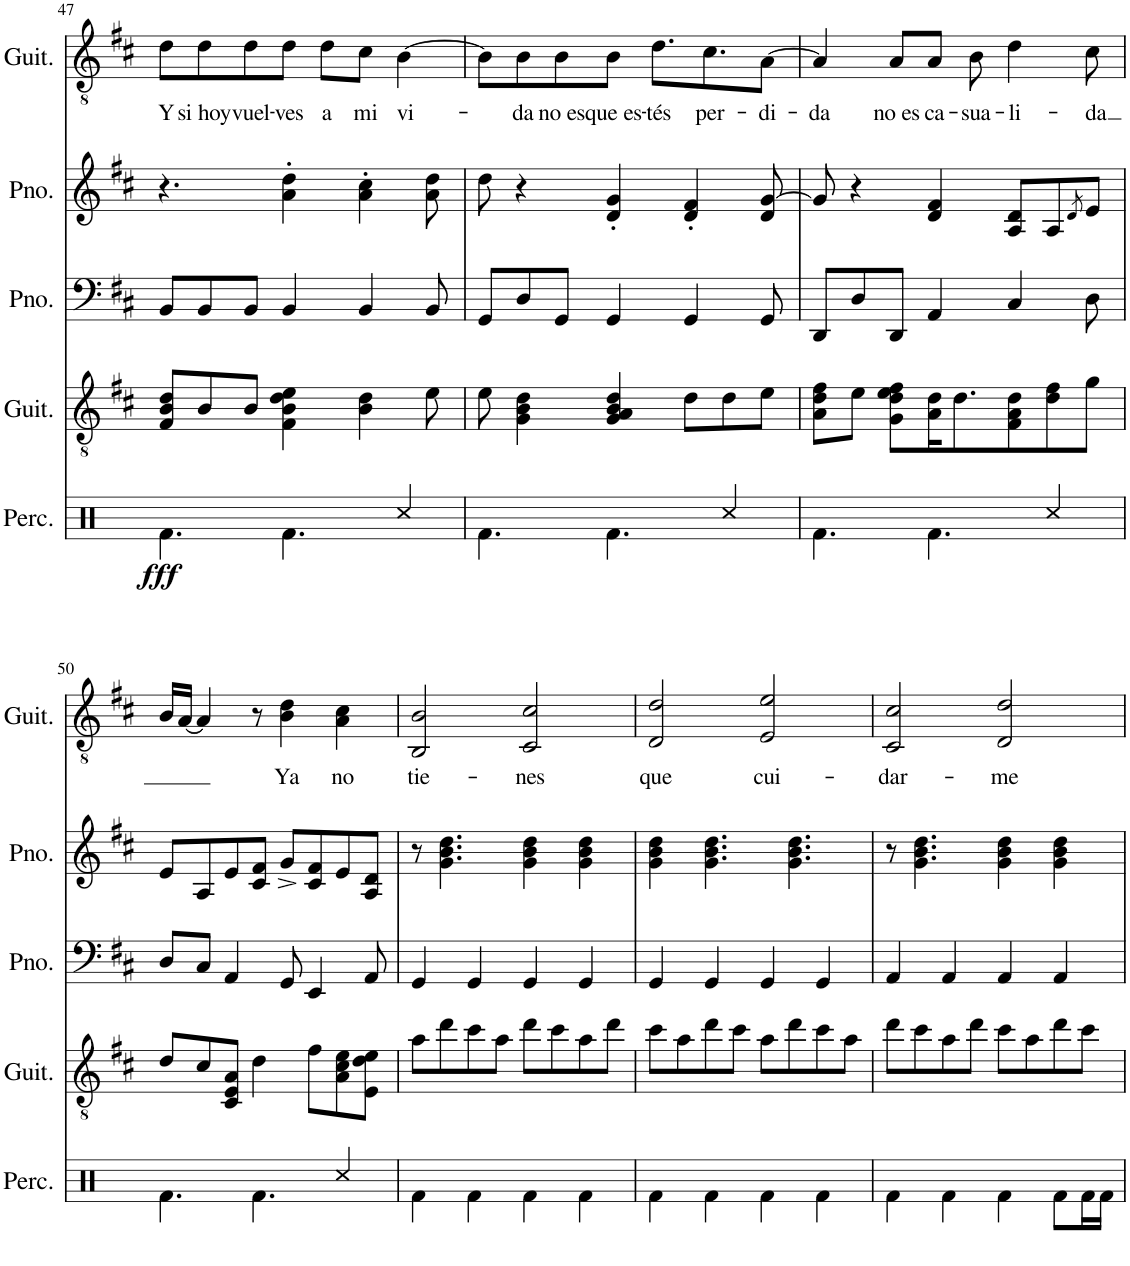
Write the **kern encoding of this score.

**kern	**dynam	**kern	**kern	**kern	**kern	**text
*part5	*part5	*part4	*part3	*part2	*part1	*part1
*staff5	*staff5	*staff4	*staff3	*staff2	*staff1	*staff1
*I"Set de percusión	*	*I"Guitarra acústica	*I"Piano	*I"Piano	*I"Guitarra clásica	*
*I'Perc.	*	*I'Guit.	*I'Pno.	*I'Pno.	*I'Guit.	*
!!LO:PB:g=z
*clefX	*	*clefGv2	*clefF4	*clefG2	*clefGv2	*
*k[]	*	*k[f#c#]	*k[f#c#]	*k[f#c#]	*k[f#c#]	*
*M4/4	*	*M4/4	*M4/4	*M4/4	*M4/4	*
=47	=47	=47	=47	=47	=47	=47
!	!LO:DY:b	!	!	!	!	!LO:LY:b
4.Rf\	fff	8F#/ 8B/ 8d/L	8BB/L	4.r	8d\L	Y
!	!	!	!	!	!	!LO:LY:b
.	.	8B/	8BB/	.	8d\	si hoy
!	!	!	!	!	!	!LO:LY:b
.	.	8B/J	8BB/J	.	8d\	vuel-
!	!	!	!	!	!	!LO:LY:b
4.Rf\	.	4F#\ 4B\ 4d\ 4e\	4BB/	4a\' 4dd\'	8d\J	-ves
!	!	!	!	!	!	!LO:LY:b
.	.	.	.	.	8d\L	a
!	!	!	!	!	!	!LO:LY:b
.	.	4B\ 4d\	4BB/	4a\' 4cc#\'	8c#\J	mi
!	!	!	!	!	!	!LO:LY:b
4Rcc/	.	.	.	.	[4B\	vi-
.	.	8e\	8BB/	8a\ 8dd\	.	.
=48	=48	=48	=48	=48	=48	=48
4.Rf\	.	8e\	8GG/L	8dd\	8B\L]	.
!	!	!	!	!	!	!LO:LY:b
.	.	4G\ 4B\ 4d\	8D/	4r	8B\	-da
!	!	!	!	!	!	!LO:LY:b
.	.	.	8GG/J	.	8B\	no es
!	!	!	!	!	!	!LO:LY:b
4.Rf\	.	4G/ 4A/ 4B/ 4d/	4GG/	4d/' 4g/'	8B\J	que es-
!	!	!	!	!	!	!LO:LY:b
.	.	.	.	.	8.d\L	-tés
.	.	8d\L	4GG/	4d/' 4f#/'	.	.
!	!	!	!	!	!	!LO:LY:b
.	.	.	.	.	8.c#\	per-
4Rcc/	.	8d\	.	.	.	.
!	!	!	!	!	!	!LO:LY:b
.	.	8e\J	8GG/	8d/ [8g/	[8A\J	-di-
=49	=49	=49	=49	=49	=49	=49
!	!	!	!	!	!	!LO:LY:b
4.Rf\	.	8A\ 8d\ 8f#\L	8DD/L	8g/]	4A/]	-da
.	.	8e\J	8D/	4r	.	.
!	!	!	!	!	!	!LO:LY:b
.	.	8G\ 8d\ 8e\ 8f#\L	8DD/J	.	8A/L	no es
!	!	!	!	!	!	!LO:LY:b
4.Rf\	.	16A\ 16d\K	4AA/	4d/ 4f#/	8A/J	ca-
.	.	8.d\	.	.	.	.
!	!	!	!	!	!	!LO:LY:b
.	.	.	.	.	8B\	-sua-
!	!	!	!	!	!	!LO:LY:b
.	.	8F#\ 8A\ 8d\	4C#/	8A/ 8d/L	4d\	-li-
4Rcc/	.	8d\ 8f#\	.	8A/	.	.
.	.	.	.	8qd/	.	.
!	!	!	!	!	!	!LO:LY:b
.	.	8g\J	8D\	8e/J	8c#\	-da
!!LO:LB:g=z
=50	=50	=50	=50	=50	=50	=50
4.Rf\	.	8d/L	8D/L	8e/L	16B/LL	.
.	.	.	.	.	[16A/JJ	.
.	.	8c#/	8C#/J	8A/	4A/]	.
.	.	8C#/ 8E/ 8A/J	4AA/	8e/	.	.
4.Rf\	.	4d\	.	8c#/ 8f#/J	8r	.
!	!	!	!	!	!	!LO:LY:b
.	.	.	8GG/	8g^/L	4B\ 4d\	Ya
.	.	8f#\L	4EE/	8c#/ 8f#/	.	.
!	!	!	!	!	!	!LO:LY:b
4Rcc/	.	8A\ 8c#\ 8e\	.	8e/	4A\ 4c#\	no
.	.	8E\ 8d\ 8e\J	8AA/	8A/ 8d/J	.	.
=51	=51	=51	=51	=51	=51	=51
!	!	!	!	!	!	!LO:LY:b
4Rf\	.	8a\L	4GG/	8r	2BB/ 2B/	tie-
.	.	8dd\	.	4.g\ 4.b\ 4.dd\	.	.
4Rf\	.	8cc#\	4GG/	.	.	.
.	.	8a\J	.	.	.	.
!	!	!	!	!	!	!LO:LY:b
4Rf\	.	8dd\L	4GG/	4g\ 4b\ 4dd\	2C#/ 2c#/	-nes
.	.	8cc#\	.	.	.	.
4Rf\	.	8a\	4GG/	4g\ 4b\ 4dd\	.	.
.	.	8dd\J	.	.	.	.
=52	=52	=52	=52	=52	=52	=52
!	!	!	!	!	!	!LO:LY:b
4Rf\	.	8cc#\L	4GG/	4g\ 4b\ 4dd\	2D/ 2d/	que
.	.	8a\	.	.	.	.
4Rf\	.	8dd\	4GG/	4.g\ 4.b\ 4.dd\	.	.
.	.	8cc#\J	.	.	.	.
!	!	!	!	!	!	!LO:LY:b
4Rf\	.	8a\L	4GG/	.	2E/ 2e/	cui-
.	.	8dd\	.	4.g\ 4.b\ 4.dd\	.	.
4Rf\	.	8cc#\	4GG/	.	.	.
.	.	8a\J	.	.	.	.
=53	=53	=53	=53	=53	=53	=53
!	!	!	!	!	!	!LO:LY:b
4Rf\	.	8dd\L	4AA/	8r	2C#/ 2c#/	-dar-
.	.	8cc#\	.	4.g\ 4.b\ 4.dd\	.	.
4Rf\	.	8a\	4AA/	.	.	.
.	.	8dd\J	.	.	.	.
!	!	!	!	!	!	!LO:LY:b
4Rf\	.	8cc#\L	4AA/	4g\ 4b\ 4dd\	2D/ 2d/	-me
.	.	8a\	.	.	.	.
8Rf\L	.	8dd\	4AA/	4g\ 4b\ 4dd\	.	.
16Rf\L	.	8cc#\J	.	.	.	.
16Rf\JJ	.	.	.	.	.	.
=	=	=	=	=	=	=
*-	*-	*-	*-	*-	*-	*-
